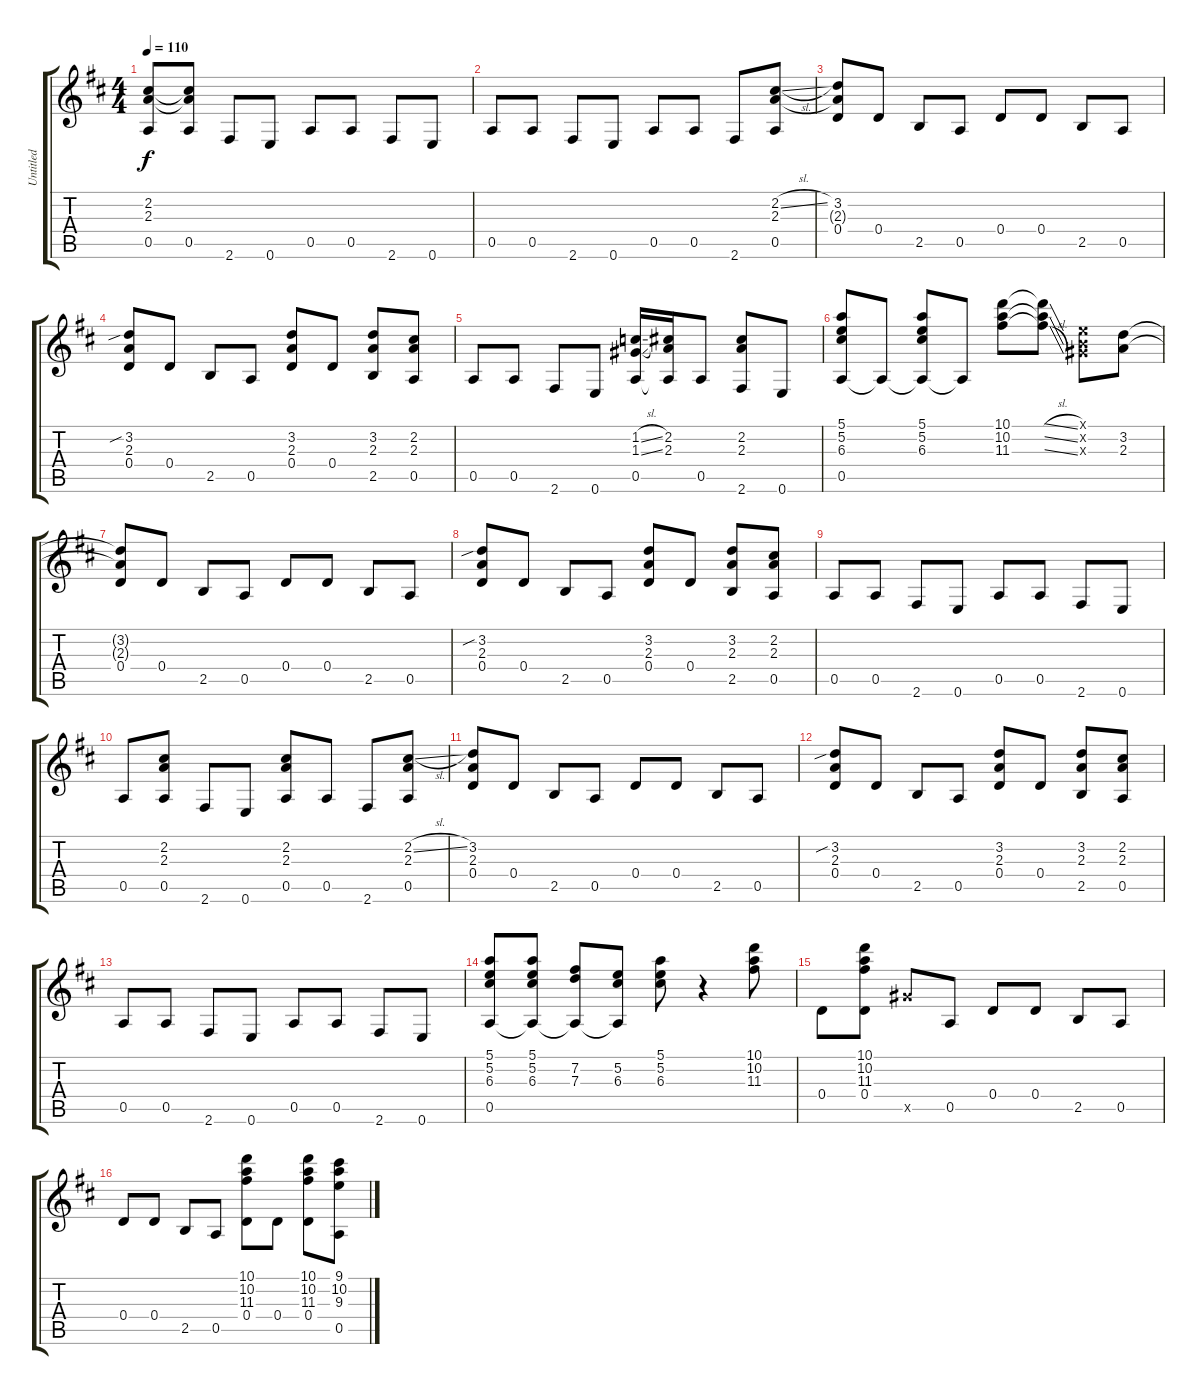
\track ("Untitled" "Untitled") {instrument acousticguitarnylon}
\staff {score tabs}
\tuning (E4 B3 G3 D3 A2 E2) {hide}
\ts (4 4)
\tempo 110
\clef g2
\ks d
(2.2 2.3 0.5).8{dy f} (2.2{t} 2.3{t} 0.5).8 2.6.8 0.6.8 0.5.8 0.5.8 2.6.8 0.6.8 |
0.5.8 0.5.8 2.6.8 0.6.8 0.5.8 0.5.8 2.6.8 (2.2{sl} 2.3 0.5).8 |
(3.2 2.3{t} 0.4).8 0.4.8 2.5.8 0.5.8 0.4.8 0.4.8 2.5.8 0.5.8 |
(3.2{sib} 2.3 0.4).8 0.4.8 2.5.8 0.5.8 (3.2 2.3 0.4).8 0.4.8 (3.2 2.3 2.5).8 (2.2 2.3 0.5).8 |
0.5.8 0.5.8 2.6.8 0.6.8 (1.2{sl} 1.3{sl} 0.5).16 (2.2 2.3 0.5{t}).16 0.5.8 (2.2 2.3 2.6).8 0.6.8 |
(5.1 5.2 6.3 0.5).8 0.5{t}.8 (5.1 5.2 6.3 0.5{t}).8 0.5{t}.8 (10.1 10.2 11.3).8 (10.1{sl t} 10.2{sl t} 11.3{sl t}).8 (0.1{x} 0.2{x} 1.3{x}).8 (3.2 2.3).8 |
(3.2{t} 2.3{t} 0.4).8 0.4.8 2.5.8 0.5.8 0.4.8 0.4.8 2.5.8 0.5.8 |
(3.2{sib} 2.3 0.4).8 0.4.8 2.5.8 0.5.8 (3.2 2.3 0.4).8 0.4.8 (3.2 2.3 2.5).8 (2.2 2.3 0.5).8 |
0.5.8 0.5.8 2.6.8 0.6.8 0.5.8 0.5.8 2.6.8 0.6.8 |
0.5.8 (2.2 2.3 0.5).8 2.6.8 0.6.8 (2.2 2.3 0.5).8 0.5.8 2.6.8 (2.2{sl} 2.3 0.5).8 |
(3.2 2.3 0.4).8 0.4.8 2.5.8 0.5.8 0.4.8 0.4.8 2.5.8 0.5.8 |
(3.2{sib} 2.3 0.4).8 0.4.8 2.5.8 0.5.8 (3.2 2.3 0.4).8 0.4.8 (3.2 2.3 2.5).8 (2.2 2.3 0.5).8 |
0.5.8 0.5.8 2.6.8 0.6.8 0.5.8 0.5.8 2.6.8 0.6.8 |
(5.1 5.2 6.3 0.5).8 (5.1 5.2 6.3 0.5{t}).8 (7.2 7.3 0.5{t}).8 (5.2 6.3 0.5{t}).8 (5.1 5.2 6.3).8 r.4 (10.1 10.2 11.3).8 |
0.4.8 (10.1 10.2 11.3 0.4).8 11.5{x}.8 0.5.8 0.4.8 0.4.8 2.5.8 0.5.8 |
0.4.8 0.4.8 2.5.8 0.5.8 (10.1 10.2 11.3 0.4).8 0.4.8 (10.1 10.2 11.3 0.4).8 (9.1 10.2 9.3 0.5).8
